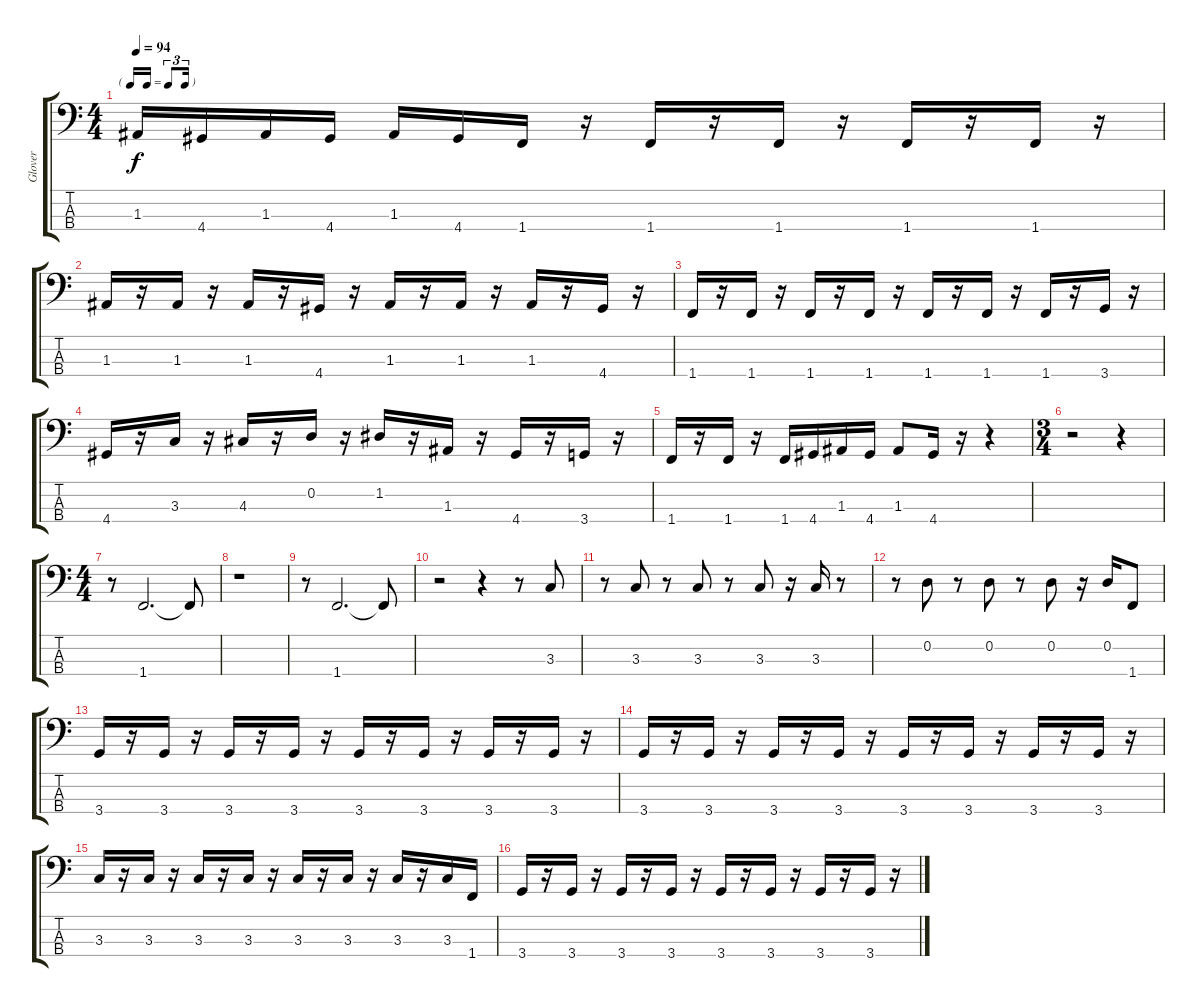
\track ("Glover" "Glover") {instrument electricbassfinger}
\staff {score tabs}
\tuning (G2 D2 A1 E1) {hide}
\ts (4 4)
\tf triplet16th
\tempo 94
\clef f4
\ks c
1.3.16{dy f} 4.4.16 1.3.16 4.4.16 1.3.16 4.4.16 1.4.16 r.16 1.4.16 r.16 1.4.16 r.16 1.4.16 r.16 1.4.16 r.16 |
1.3.16 r.16 1.3.16 r.16 1.3.16 r.16 4.4.16 r.16 1.3.16 r.16 1.3.16 r.16 1.3.16 r.16 4.4.16 r.16 |
1.4.16 r.16 1.4.16 r.16 1.4.16 r.16 1.4.16 r.16 1.4.16 r.16 1.4.16 r.16 1.4.16 r.16 3.4.16 r.16 |
4.4.16 r.16 3.3.16 r.16 4.3.16 r.16 0.2.16 r.16 1.2.16 r.16 1.3.16 r.16 4.4.16 r.16 3.4.16 r.16 |
1.4.16 r.16 1.4.16 r.16 1.4.16 4.4.16 1.3.16 4.4.16 1.3.8 4.4.16 r.16 r.4 |
\ts (3 4)
r.2 r.4 |
\ts (4 4)
r.8 1.4.2{d} 1.4{t}.8 |
r.1 |
r.8 1.4.2{d} 1.4{t}.8 |
r.2 r.4 r.8 3.3.8 |
r.8 3.3.8 r.8 3.3.8 r.8 3.3.8 r.16 3.3.16 r.8 |
r.8 0.2.8 r.8 0.2.8 r.8 0.2.8 r.16 0.2.16 1.4.8 |
3.4.16 r.16 3.4.16 r.16 3.4.16 r.16 3.4.16 r.16 3.4.16 r.16 3.4.16 r.16 3.4.16 r.16 3.4.16 r.16 |
3.4.16 r.16 3.4.16 r.16 3.4.16 r.16 3.4.16 r.16 3.4.16 r.16 3.4.16 r.16 3.4.16 r.16 3.4.16 r.16 |
3.3.16 r.16 3.3.16 r.16 3.3.16 r.16 3.3.16 r.16 3.3.16 r.16 3.3.16 r.16 3.3.16 r.16 3.3.16 1.4.16 |
3.4.16 r.16 3.4.16 r.16 3.4.16 r.16 3.4.16 r.16 3.4.16 r.16 3.4.16 r.16 3.4.16 r.16 3.4.16 r.16
